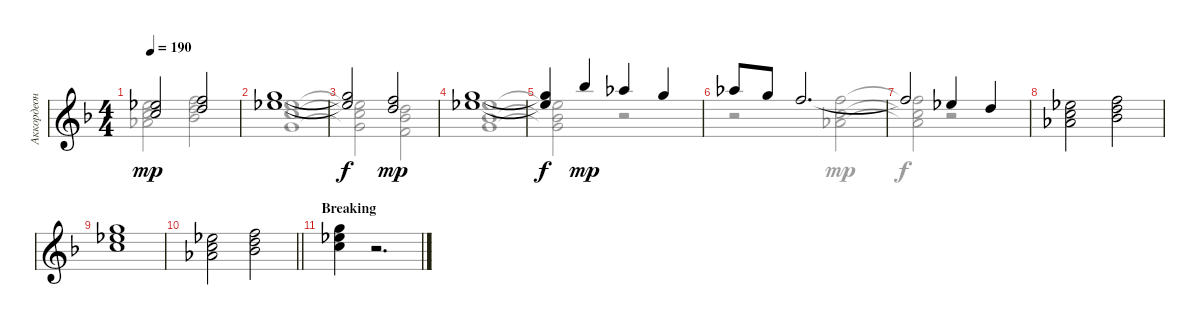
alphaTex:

\track ("Аккордеон" "Аккордеон") {instrument accordion}
\staff {score}
\tuning (E4 B3 G3 D3 A2 E2) {hide}
\voice
\ts (4 4)
\tempo 190
\clef g2
\ks dminor
(11.1 13.2).2{dy mp} (13.1 15.2).2 |
(15.1 16.2).1 |
(15.1{t} 16.2{t}).2{dy f} (13.1 15.2).2{dy mp} |
(15.1 16.2).1 |
(15.1{t} 16.2{t}).4{dy f} 18.1.4{dy mp} 16.1.4 15.1.4 |
16.1.8 15.1.8 13.1.2{d} |
13.1{t}.2 11.1.4 10.1.4 |
(11.1 13.2 13.3).2 (13.1 15.2 15.3).2 |
(15.1 16.2 17.3).1 |
\barLineRight lightlight
(11.1 13.2 13.3).2 (13.1 15.2 15.3).2 |
\section ("" "Breaking")
(15.1 16.2 17.3).4 r.2{d} |
|
|
|
|
\voice
\clef g2
\ottava regular
\simile none
\ks dminor
(11.1 13.2 13.3).2{dy mp} (13.1 15.2 15.3).2 |
(11.1 13.2 12.3).1 |
(11.1{t} 13.2{t} 12.3{t}).2{dy f} (10.1 11.2 10.3).2{dy mp} |
(11.1 11.2 12.3).1 |
(11.1{t} 11.2{t} 12.3{t}).2{dy f} r.2 |
r.2 (13.1 13.2 13.3).2{dy mp} |
(13.1{t} 13.2{t} 13.3{t}).2{dy f} r.2 |
|
|
\barLineRight lightlight
|
|
|
|
|
|
